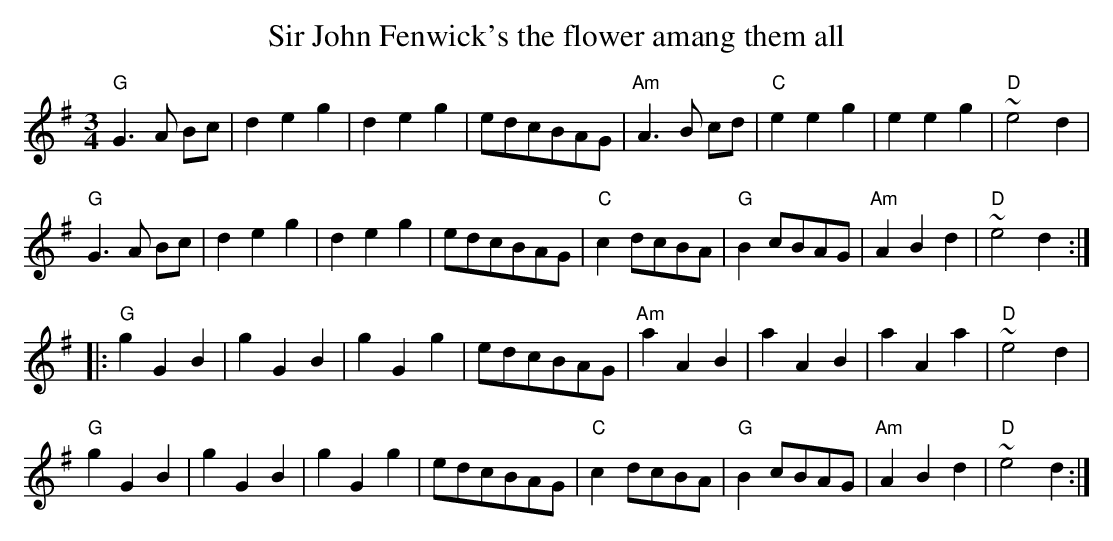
X:1
T:Sir John Fenwick's the flower amang them all
M:3/4
L:1/8
K:G
"G"G3 A Bc| d2 e2 g2 |d2 e2 g2 |edcBAG |\
"Am"A3 B cd|"C"e2 e2 g2|e2 e2 g2|"D"~e4 d2|
"G"G3 A Bc|d2 e2 g2 | d2 e2 g2 | edcBAG|\
"C"c2 dcBA |"G"B2 cBAG| "Am"A2 B2 d2| "D"~e4 d2 :|
|:"G"g2 G2 B2|g2 G2 B2|g2 G2 g2|edcBAG|\
"Am"a2 A2 B2| a2 A2 B2| a2 A2 a2 |"D"~e4d2|
"G"g2 G2 B2|g2 G2 B2|g2 G2 g2| edcBAG |\
"C"c2 dcBA|"G"B2 cBAG|"Am"A2B2 d2|"D"~e4 d2:|
